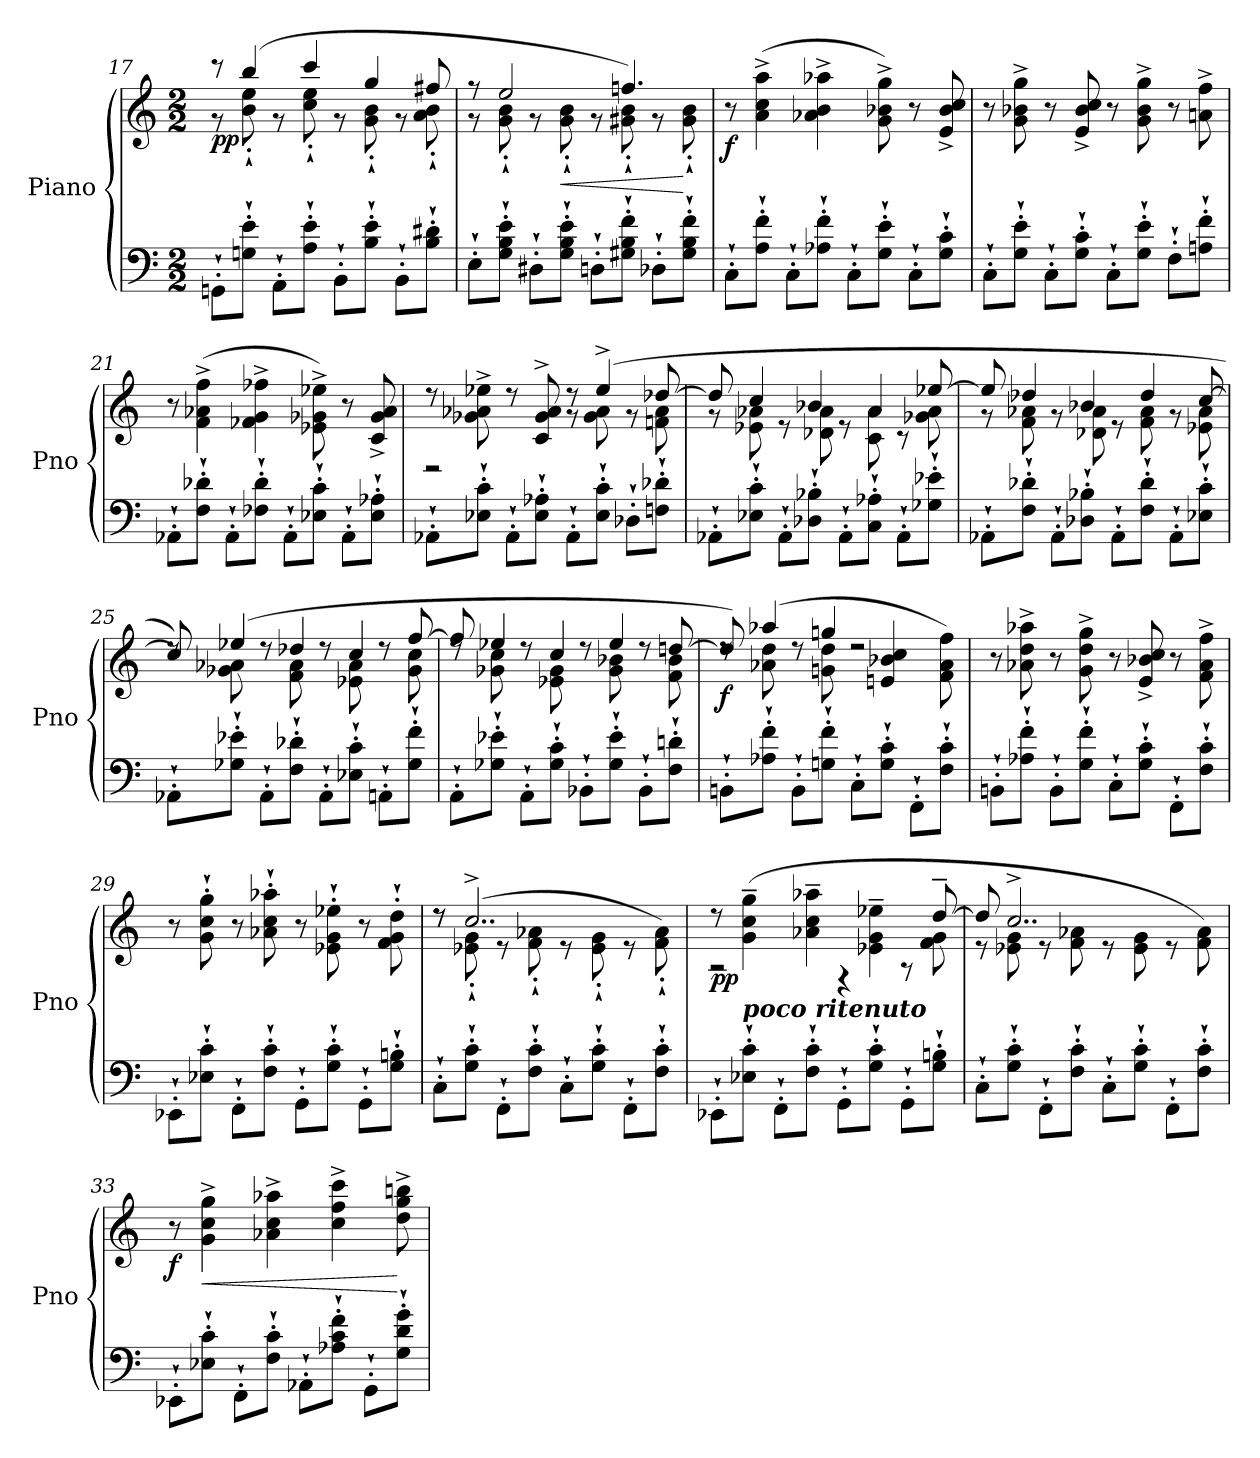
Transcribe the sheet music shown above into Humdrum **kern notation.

**kern	**kern	**dynam
*part1	*part1	*part1
*staff2	*staff1	*staff1/2
*I"Piano	*	*
*I'Pno	*	*
*clefF4	*clefG2	*
*k[]	*k[]	*
*M2/2	*M2/2	*
=17	=17	=17
*	*^	*
!	!	!	!LO:DY:b
8GGn'`\L	8r	8r	pp
8Gn\'` 8e\'`J	(>4bb/	8b\'` 8ee\'`	.
8AA'`\L	.	8r	.
8A\'` 8e\'`J	4ccc/	8cc\'` 8ee\'`	.
8BB'`\L	.	8r	.
8B\'` 8e\'`J	4gg/	8g\'` 8b\'`	.
8BB'`\L	.	8r	.
8B\'` 8d#X\'`J	8ff#X/	8a\'` 8b\'`	.
!!LO:PB:g=z	!!
=18	=18	=18	=18
8E'`\L	8r	8r	.
8G\'` 8B\'` 8e\'`J	2ee/	8g\'` 8b\'`	.
8D#X'`\L	.	8r	.
!	!	!	!LO:HP:b
8G\'` 8B\'` 8e\'`J	.	8g\'` 8b\'`	<
8Dn'`\L	.	8r	.
8G#X\'` 8B\'` 8f\'`J	4.ffn/)	8g#X\'` 8b\'`	.
8D-X'`\L	.	8r	.
8G#\'` 8B\'` 8f\'`J	.	8g#\'` 8b\'`	[
=19	=19	=19	=19
!	!	!	!LO:DY:b
*	*v	*v	*
8C'`\L	8r	f
8A\'` 8f\'`J	(>4a\^ 4cc\^ 4aa\^	.
8C'`\L	.	.
8A-X\'` 8f\'`J	4a-X\^ 4b\^ 4aa-X\^	.
8C'`\L	.	.
8G\'` 8e\'`J	8g\^ 8b-X\^ 8gg\^)	.
8C'`\L	8r	.
8G\'` 8c\'`J	8e/^ 8b-/^ 8cc/^	.
=20	=20	=20
8C'`\L	8r	.
8G\'` 8e\'`J	8g\^ 8b-X\^ 8gg\^	.
8C'`\L	8r	.
8G\'` 8c\'`J	8e/^ 8b-/^ 8cc/^	.
8C'`\L	8r	.
8G\'` 8e\'`J	8g\^ 8b-\^ 8gg\^	.
8F'`\L	8r	.
8An\'` 8f\'`J	8an\^ 8ff\^	.
=21	=21	=21
8AA-X'`\L	8r	.
8F\'` 8d-X\'`J	(>4f\^ 4a-X\^ 4ff\^	.
8AA-'`\L	.	.
8F-X\'` 8d-\'`J	4f-X\^ 4g\^ 4ff-X\^	.
8AA-'`\L	.	.
8E-X\'` 8c\'`J	8e-X\^ 8g-X\^ 8ee-X\^)	.
8AA-'`\L	8r	.
8E-\'` 8A-X\'`J	8c/^ 8g-/^ 8a-/^	.
!!LO:LB:g=z
=22	=22	=22
*	*^	*
8AA-X'`\L	8r	2r	.
8E-X\'` 8c\'`J	8g-X\^ 8a-X\^ 8ee-X\^	.	.
8AA-'`\L	8r	.	.
8E-\'` 8A-X\'`J	8c/^ 8g-/^ 8a-/^	.	.
8AA-'`\L	8r	8r	.
8E-\'` 8c\'`J	(>4ee-^/	8g-\ 8a-\	.
8D-X'`\L	.	8r	.
8Fn\'` 8d-X\'`J	[8dd-X/	8fn\ 8a-\	.
=23	=23	=23	=23
!	!	!	!LO:DY:b
8AA-X'`\L	8dd-/]	8r	other-dynamics
8E-X\'` 8c\'`J	4cc/	8e-X\ 8a-X\	.
8AA-'`\L	.	8r	.
8D-X\'` 8B-X\'`J	4b-X/	8d-X\ 8a-\	.
8AA-'`\L	.	8r	.
8C\'` 8A-X\'`J	4a-/	8c\ 8a-\	.
8AA-'`\L	.	8r	.
8G-X\'` 8e-X\'`J	[8ee-X/	8g-X\ 8a-\	.
=24	=24	=24	=24
8AA-X'`\L	8ee-/]	8r	.
8F\'` 8d-X\'`J	4dd-X/	8f\ 8a-X\	.
8AA-'`\L	.	8r	.
8D-X\'` 8B-X\'`J	4b-X/	8d-X\ 8a-\	.
8AA-'`\L	.	8r	.
8F\'` 8d-\'`J	4dd-/	8f\ 8a-\	.
8AA-'`\L	.	8r	.
8E-X\'` 8c\'`J	[8cc/	8e-X\ 8a-\	.
!!LO:LB:g=z	!!
=25	=25	=25	=25
8AA-X'`\L	8cc/])	8rdd	.
8G-X\'` 8e-X\'`J	(>4ee-X/	8g-X\ 8a-X\	.
8AA-'`\L	.	8rdd	.
8F\'` 8d-X\'`J	4dd-X/	8f\ 8a-\	.
8AA-'`\L	.	8rdd	.
8E-X\'` 8c\'`J	4cc/	8e-X\ 8a-\	.
8AAn'`\L	.	8rdd	.
8G-\'` 8f\'`J	[8ff/	8g-\ 8cc\	.
=26	=26	=26	=26
8AA'`\L	8ff/]	8rdd	.
8G-X\'` 8e-X\'`J	4ee-X/	8g-X\ 8cc\	.
8AA'`\L	.	8rdd	.
8G-\'` 8c\'`J	4cc/	8e-X\ 8g-\	.
8BB-X'`\L	.	8rdd	.
8G-\'` 8e-\'`J	4ee-/	8g-\ 8b-X\	.
8BB-'`\L	.	8rdd	.
8F\'` 8dn\'`J	[8ddn/	8f\ 8b-\	.
=27	=27	=27	=27
!	!	!	!LO:DY:b
8BBn'`\L	8ddn/])	8rdd	f
8A-X\'` 8f\'`J	(>4aa-X/	8a-X\ 8dd\	.
8BB'`\L	.	8rdd	.
8Gn\'` 8f\'`J	4ggn/	8gn\ 8dd\	.
8C'`\L	.	2rdd	.
8G\'` 8c\'`J	4en/ 4b-X/ 4cc/	.	.
8FF'`\L	.	.	.
8F\'` 8c\'`J	8f\ 8a-\ 8ff\)	.	.
*	*v	*v	*
!!LO:LB:g=z
=28	=28	=28
8BBn'`\L	8r	.
8A-X\'` 8f\'`J	8a-X\^ 8dd\^ 8aa-X\^	.
8BB'`\L	8r	.
8G\'` 8f\'`J	8g\^ 8dd\^ 8gg\^	.
8C'`\L	8r	.
8G\'` 8c\'`J	8e/^ 8b-X/^ 8cc/^	.
8FF'`\L	8r	.
8F\'` 8c\'`J	8f\^ 8a-\^ 8ff\^	.
=29	=29	=29
8EE-X'`\L	8r	.
8E-X\'` 8c\'`J	8g\'` 8cc\'` 8gg\'`	.
8FF'`\L	8r	.
8F\'` 8c\'`J	8a-X\'` 8cc\'` 8aa-X\'`	.
8GG'`\L	8r	.
8G\'` 8c\'`J	8e-X\'` 8g\'` 8ee-X\'`	.
8GG'`\L	8r	.
8G\'` 8Bn\'`J	8f\'` 8g\'` 8dd\'`	.
=30	=30	=30
*	*^	*
8C'`\L	8r	8rdd	.
8G\'` 8c\'`J	(>2..cc^/	8e-X\'` 8g\'`	.
8FF'`\L	.	8r	.
8F\'` 8c\'`J	.	8f\'` 8a-X\'`	.
8C'`\L	.	8r	.
8G\'` 8c\'`J	.	8e-\'` 8g\'`	.
8FF'`\L	.	8r	.
8F\'` 8c\'`J	.	8f\'` 8a-\'`)	.
=31	=31	=31	=31
!	!	!	!LO:DY:b
8EE-X'`\L	8r	2r	pp
!	!LO:TX:b:Bi:t=poco ritenuto	!	!
8E-X\'` 8c\'`J	(>4g\~ 4cc\~ 4gg\~	.	.
8FF'`\L	.	.	.
8F\'` 8c\'`J	4a-X\~ 4cc\~ 4aa-X\~	.	.
8GG'`\L	.	4r	.
8G\'` 8c\'`J	4e-X\~ 4g\~ 4ee-X\~	.	.
8GG'`\L	.	8r	.
8G\'` 8Bn\'`J	[8dd~/	8f\ 8g\	.
!!LO:LB:g=z	!!
=32	=32	=32	=32
8C'`\L	8dd/]	8r	.
8G\'` 8c\'`J	2..cc^/	8e-X\ 8g\	.
8FF'`\L	.	8r	.
8F\'` 8c\'`J	.	8f\ 8a-X\	.
8C'`\L	.	8r	.
8G\'` 8c\'`J	.	8e-\ 8g\	.
8FF'`\L	.	8r	.
8F\'` 8c\'`J	.	8f\ 8a-\)	.
=33	=33	=33	=33
!	!LO:TX:a:Bi:t=a tempo	!	!
!	!	!	!LO:DY:b
*	*v	*v	*
8EE-X'`\L	8r	f
!	!	!LO:HP:b
8E-X\'` 8c\'`J	4g\^ 4cc\^ 4gg\^	<
8FF'`\L	.	.
8F\'` 8c\'`J	4a-X\^ 4cc\^ 4aa-X\^	.
8AA-X'`\L	.	.
8A-X\'` 8c\'` 8f\'`J	4cc\^ 4ff\^ 4ccc\^	.
8GG'`\L	.	.
8G\'` 8d\'` 8g\'`J	8dd\^ 8gg\^ 8bbn\^	[
=	=	=
*-	*-	*-
